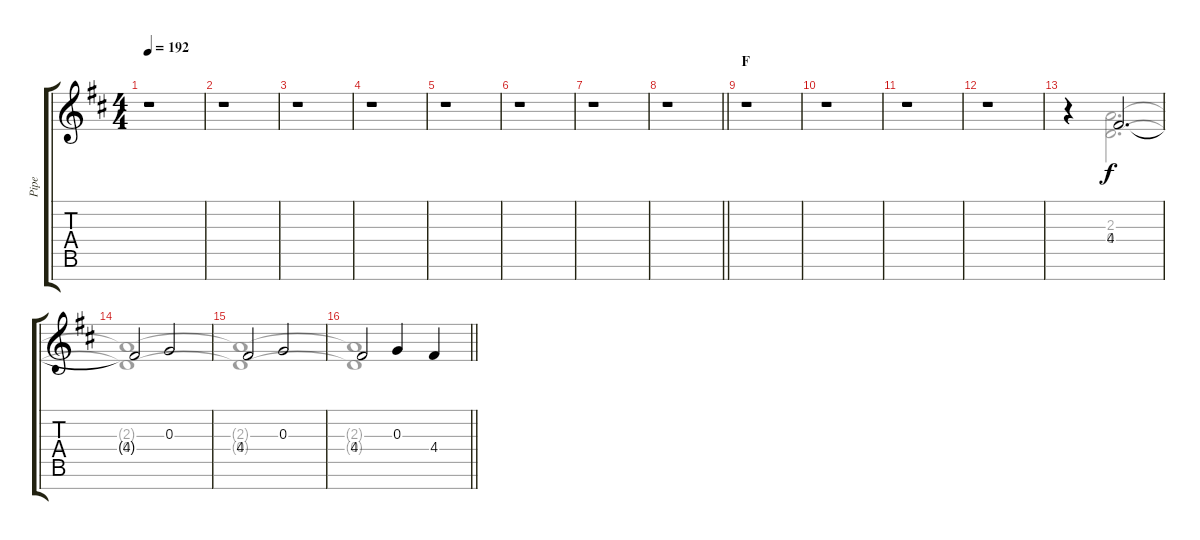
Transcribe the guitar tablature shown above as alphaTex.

\track ("Pipe" "Pipe") {instrument fx7echoes}
\staff {score tabs}
\tuning (E5 B4 G4 D4 A3 E3 B2) {hide}
\voice
\ts (4 4)
\tempo 192
\clef g2
\ks d
r.1{dy f} |
r.1 |
r.1 |
r.1 |
r.1 |
r.1 |
r.1 |
\barLineRight lightlight
r.1 |
\section ("" "F")
r.1 |
r.1 |
r.1 |
r.1 |
r.4 4.4.2{d} |
4.4{t}.2 0.3.2 |
4.4.2 0.3.2 |
\barLineRight lightlight
4.4.2 0.3.4 4.4.4
\voice
\clef g2
\ottava regular
\simile none
\ks d
|
|
|
|
|
|
|
\barLineRight lightlight
|
|
|
|
|
r.4 (2.3 0.4).2{d} |
(2.3{t} 0.4{t}).1 |
(2.3{t} 0.4{t}).1 |
\barLineRight lightlight
(2.3{t} 0.4{t}).1
